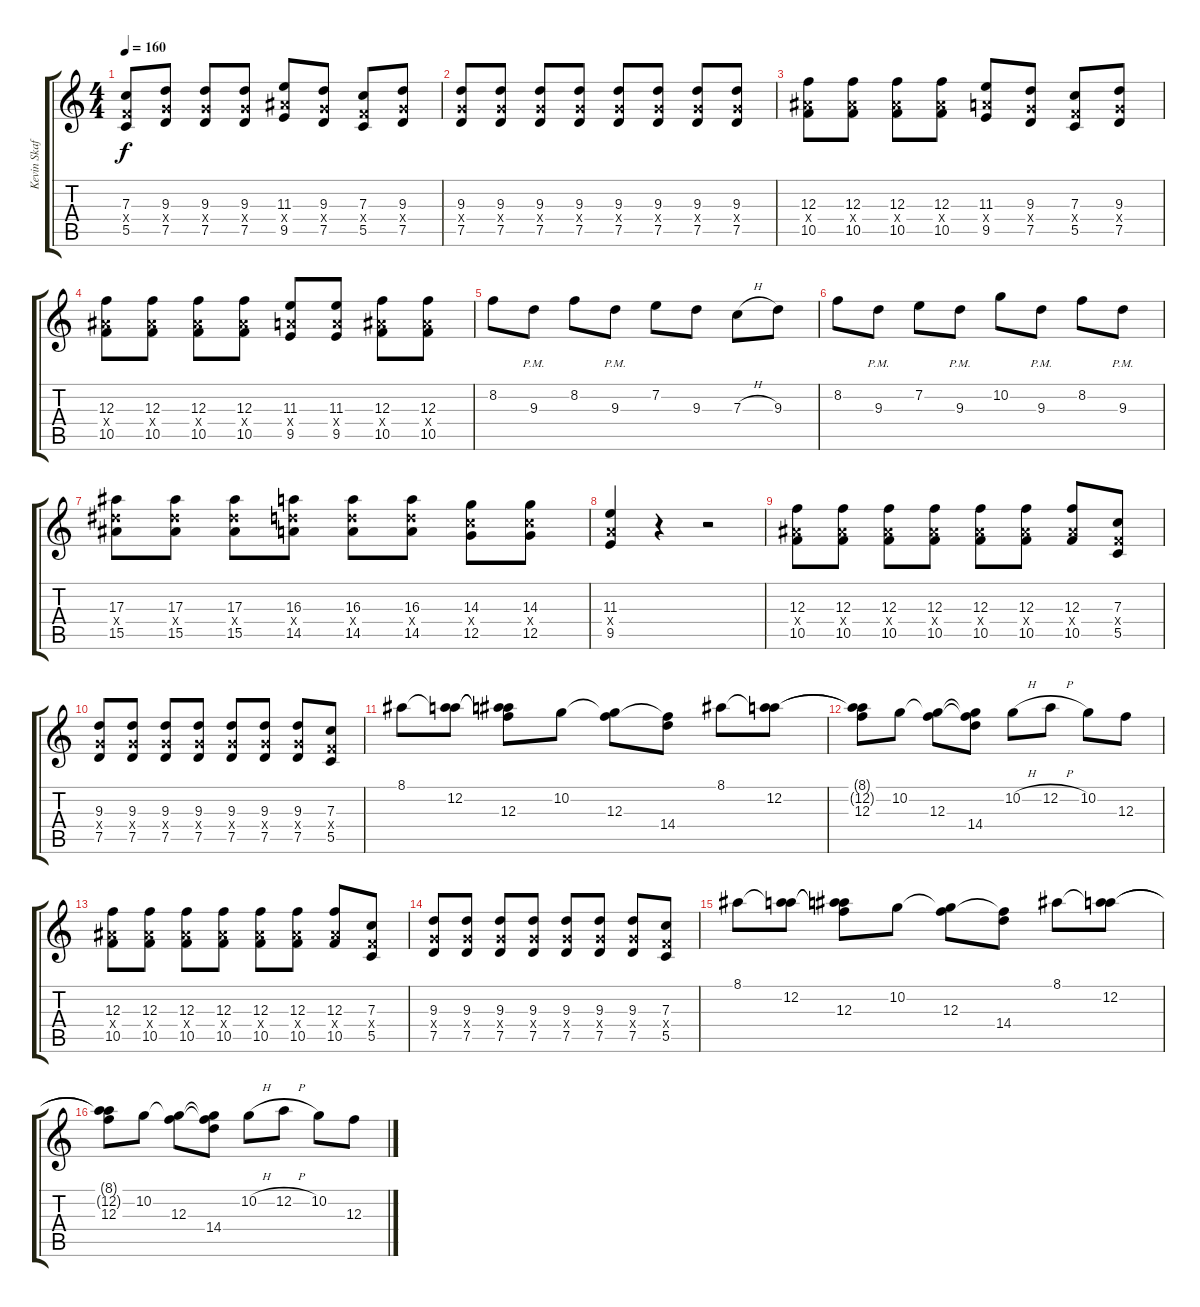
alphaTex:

\track ("Kevin Skaff / Lead Guitar" "Kevin Skaf") {instrument distortionguitar}
\staff {score tabs}
\tuning (D4 A3 F3 C3 G2 C2) {hide}
\ts (4 4)
\tempo 160
\clef g2
\ks c
(7.3 5.4{x} 5.5).8{dy f} (9.3 7.4{x} 7.5).8 (9.3 7.4{x} 7.5).8 (9.3 7.4{x} 7.5).8 (11.3 10.4{x} 9.5).8 (9.3 7.4{x} 7.5).8 (7.3 5.4{x} 5.5).8 (9.3 7.4{x} 7.5).8 |
(9.3 7.4{x} 7.5).8 (9.3 7.4{x} 7.5).8 (9.3 7.4{x} 7.5).8 (9.3 7.4{x} 7.5).8 (9.3 7.4{x} 7.5).8 (9.3 7.4{x} 7.5).8 (9.3 7.4{x} 7.5).8 (9.3 7.4{x} 7.5).8 |
(12.3 10.4{x} 10.5).8 (12.3 10.4{x} 10.5).8 (12.3 10.4{x} 10.5).8 (12.3 10.4{x} 10.5).8 (11.3 9.4{x} 9.5).8 (9.3 7.4{x} 7.5).8 (7.3 5.4{x} 5.5).8 (9.3 7.4{x} 7.5).8 |
(12.3 10.4{x} 10.5).8 (12.3 10.4{x} 10.5).8 (12.3 10.4{x} 10.5).8 (12.3 10.4{x} 10.5).8 (11.3 9.4{x} 9.5).8 (11.3 9.4{x} 9.5).8 (12.3 10.4{x} 10.5).8 (12.3 10.4{x} 10.5).8 |
8.2.8 9.3{pm}.8 8.2.8 9.3{pm}.8 7.2.8 9.3.8 7.3{h}.8 9.3.8 |
8.2.8 9.3{pm}.8 7.2.8 9.3{pm}.8 10.2.8 9.3{pm}.8 8.2.8 9.3{pm}.8 |
(17.3 15.4{x} 15.5).8 (17.3 15.4{x} 15.5).8 (17.3 15.4{x} 15.5).8 (16.3 14.4{x} 14.5).8 (16.3 14.4{x} 14.5).8 (16.3 14.4{x} 14.5).8 (14.3 12.4{x} 12.5).8 (14.3 12.4{x} 12.5).8 |
(11.3 9.4{x} 9.5).4 r.4 r.2 |
(12.3 10.4{x} 10.5).8 (12.3 10.4{x} 10.5).8 (12.3 10.4{x} 10.5).8 (12.3 10.4{x} 10.5).8 (12.3 10.4{x} 10.5).8 (12.3 10.4{x} 10.5).8 (12.3 10.4{x} 10.5).8 (7.3 5.4{x} 5.5).8 |
(9.3 7.4{x} 7.5).8 (9.3 7.4{x} 7.5).8 (9.3 7.4{x} 7.5).8 (9.3 7.4{x} 7.5).8 (9.3 7.4{x} 7.5).8 (9.3 7.4{x} 7.5).8 (9.3 7.4{x} 7.5).8 (7.3 5.4{x} 5.5).8 |
8.1.8 (8.1{t} 12.2).8 (8.1{t} 12.2{t} 12.3).8 10.2.8 (10.2{t} 12.3).8 (12.3{t} 14.4).8 8.1.8 (8.1{t} 12.2).8 |
(8.1{t} 12.2{t} 12.3).8 10.2.8 (10.2{t} 12.3).8 (10.2{t} 12.3{t} 14.4).8 10.2{h}.8 12.2{h}.8 10.2.8 12.3.8 |
(12.3 10.4{x} 10.5).8 (12.3 10.4{x} 10.5).8 (12.3 10.4{x} 10.5).8 (12.3 10.4{x} 10.5).8 (12.3 10.4{x} 10.5).8 (12.3 10.4{x} 10.5).8 (12.3 10.4{x} 10.5).8 (7.3 5.4{x} 5.5).8 |
(9.3 7.4{x} 7.5).8 (9.3 7.4{x} 7.5).8 (9.3 7.4{x} 7.5).8 (9.3 7.4{x} 7.5).8 (9.3 7.4{x} 7.5).8 (9.3 7.4{x} 7.5).8 (9.3 7.4{x} 7.5).8 (7.3 5.4{x} 5.5).8 |
8.1.8 (8.1{t} 12.2).8 (8.1{t} 12.2{t} 12.3).8 10.2.8 (10.2{t} 12.3).8 (12.3{t} 14.4).8 8.1.8 (8.1{t} 12.2).8 |
(8.1{t} 12.2{t} 12.3).8 10.2.8 (10.2{t} 12.3).8 (10.2{t} 12.3{t} 14.4).8 10.2{h}.8 12.2{h}.8 10.2.8 12.3.8
